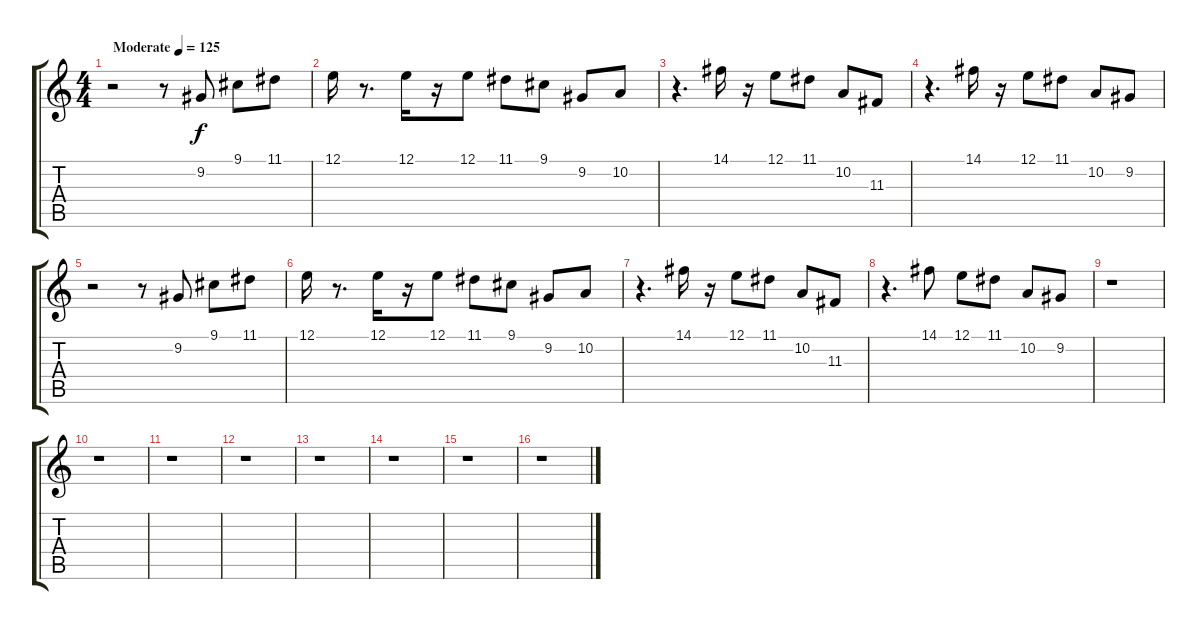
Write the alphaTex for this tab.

\track "" {instrument lead8bassandlead}
\staff {score tabs}
\tuning (E4 B3 G3 D3 A2 E2) {hide}
\ts (4 4)
\tempo (125 "Moderate")
\clef g2
\ks c
r.2{dy f instrument lead8bassandlead} r.8 9.2.8 9.1.8 11.1.8 |
12.1.16 r.8{d} 12.1.16 r.16 12.1.8 11.1.8 9.1.8 9.2.8 10.2.8 |
r.4{d} 14.1.16 r.16 12.1.8 11.1.8 10.2.8 11.3.8 |
r.4{d} 14.1.16 r.16 12.1.8 11.1.8 10.2.8 9.2.8 |
r.2 r.8 9.2.8 9.1.8 11.1.8 |
12.1.16 r.8{d} 12.1.16 r.16 12.1.8 11.1.8 9.1.8 9.2.8 10.2.8 |
r.4{d} 14.1.16 r.16 12.1.8 11.1.8 10.2.8 11.3.8 |
r.4{d} 14.1.8 12.1.8 11.1.8 10.2.8 9.2.8 |
r.1 |
r.1 |
r.1 |
r.1 |
r.1 |
r.1 |
r.1 |
r.1
